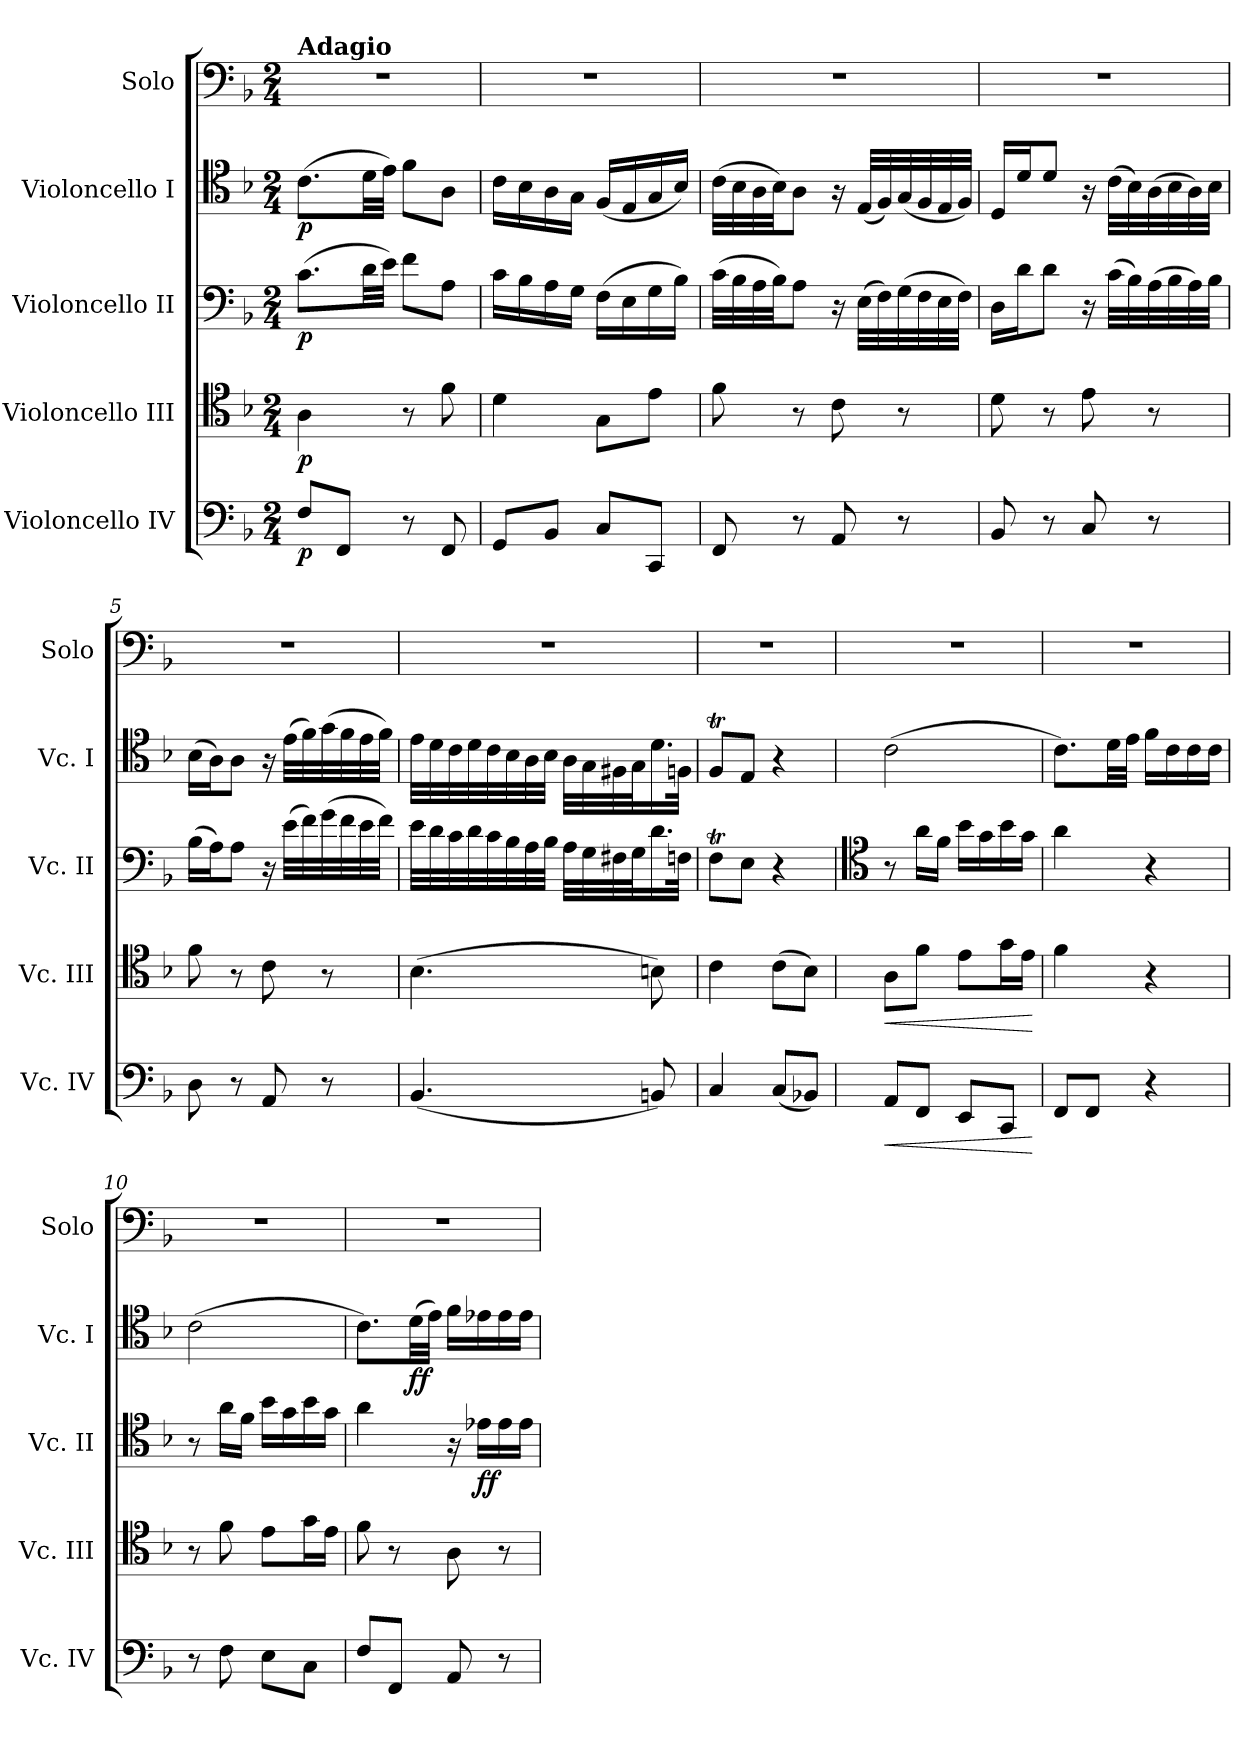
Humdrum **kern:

**kern	**dynam	**kern	**dynam	**kern	**dynam	**kern	**dynam	**kern
*part5	*part5	*part4	*part4	*part3	*part3	*part2	*part2	*part1
*staff5	*staff5	*staff4	*staff4	*staff3	*staff3	*staff2	*staff2	*staff1
*I"Violoncello IV	*	*I"Violoncello III	*	*I"Violoncello II	*	*I"Violoncello I	*	*I"Solo
*I'Vc. IV	*	*I'Vc. III	*	*I'Vc. II	*	*I'Vc. I	*	*I'Solo
*clefF4	*	*clefC4	*	*clefF4	*	*clefC4	*	*clefF4
*k[b-]	*	*k[b-]	*	*k[b-]	*	*k[b-]	*	*k[b-]
*M2/4	*	*M2/4	*	*M2/4	*	*M2/4	*	*M2/4
*MM35	*	*MM35	*	*MM35	*	*MM35	*	*MM35
=1	=1	=1	=1	=1	=1	=1	=1	=1
!	!	!	!	!	!	!	!	!LO:TX:a:B:t=Adagio
!	!LO:DY:b	!	!LO:DY:b	!	!LO:DY:b	!	!LO:DY:b	!
8F/L	p	4A\	p	(8.c\L	p	(8.c\L	p	2r
8FF/J	.	.	.	.	.	.	.	.
.	.	.	.	32d\LL	.	32d\LL	.	.
.	.	.	.	32e\JJJ)	.	32e\JJJ)	.	.
8r	.	8r	.	8f\L	.	8f\L	.	.
8FF/	.	8f\	.	8A\J	.	8A\J	.	.
=2	=2	=2	=2	=2	=2	=2	=2	=2
8GG/L	.	4d\	.	16c\LL	.	16c\LL	.	2r
.	.	.	.	16B-\	.	16B-\	.	.
8BB-/J	.	.	.	16A\	.	16A\	.	.
.	.	.	.	16G\JJ	.	16G\JJ	.	.
8C/L	.	8G\L	.	(16F\LL	.	(16F/LL	.	.
.	.	.	.	16E\	.	16E/	.	.
8CC/J	.	8e\J	.	16G\	.	16G/	.	.
.	.	.	.	16B-\JJ)	.	16B-/JJ)	.	.
=3	=3	=3	=3	=3	=3	=3	=3	=3
8FF/	.	8f\	.	(32c\LLL	.	(32c\LLL	.	2r
.	.	.	.	32B-\	.	32B-\	.	.
.	.	.	.	32A\	.	32A\	.	.
.	.	.	.	32B-\JJ)	.	32B-\JJ)	.	.
8r	.	8r	.	8A\J	.	8A\J	.	.
8AA/	.	8c\	.	16r	.	16r	.	.
.	.	.	.	(32E\LLL	.	(32E/LLL	.	.
.	.	.	.	32F\)	.	32F/)	.	.
8r	.	8r	.	(32G\	.	(32G/	.	.
.	.	.	.	32F\	.	32F/	.	.
.	.	.	.	32E\	.	32E/	.	.
.	.	.	.	32F\JJJ)	.	32F/JJJ)	.	.
=4	=4	=4	=4	=4	=4	=4	=4	=4
8BB-/	.	8d\	.	16D\LL	.	16D/LL	.	2r
.	.	.	.	16d\J	.	16d/J	.	.
8r	.	8r	.	8d\J	.	8d/J	.	.
8C/	.	8e\	.	16r	.	16r	.	.
.	.	.	.	(32c\LLL	.	(32c\LLL	.	.
.	.	.	.	32B-\)	.	32B-\)	.	.
8r	.	8r	.	(32A\	.	(32A\	.	.
.	.	.	.	32B-\	.	32B-\	.	.
.	.	.	.	32A\)	.	32A\)	.	.
.	.	.	.	32B-\JJJ	.	32B-\JJJ	.	.
!!LO:LB:g=z
=5	=5	=5	=5	=5	=5	=5	=5	=5
8D\	.	8f\	.	(16B-\LL	.	(16B-\LL	.	2r
.	.	.	.	16A\J)	.	16A\J)	.	.
8r	.	8r	.	8A\J	.	8A\J	.	.
8AA/	.	8c\	.	16r	.	16r	.	.
.	.	.	.	(32e\LLL	.	(32e\LLL	.	.
.	.	.	.	32f\)	.	32f\)	.	.
8r	.	8r	.	(32g\	.	(32g\	.	.
.	.	.	.	32f\	.	32f\	.	.
.	.	.	.	32e\	.	32e\	.	.
.	.	.	.	32f\JJJ)	.	32f\JJJ)	.	.
=6	=6	=6	=6	=6	=6	=6	=6	=6
(4.BB-/	.	(4.B-\	.	32e\LLL	.	32e\LLL	.	2r
.	.	.	.	32d\	.	32d\	.	.
.	.	.	.	32c\	.	32c\	.	.
.	.	.	.	32d\	.	32d\	.	.
.	.	.	.	32c\	.	32c\	.	.
.	.	.	.	32B-\	.	32B-\	.	.
.	.	.	.	32A\	.	32A\	.	.
.	.	.	.	32B-\JJJ	.	32B-\JJJ	.	.
.	.	.	.	32A\LLL	.	32A\LLL	.	.
.	.	.	.	32G\	.	32G\	.	.
.	.	.	.	32F#X\	.	32F#X\	.	.
.	.	.	.	32G\J	.	32G\J	.	.
8BBn/)	.	8Bn\)	.	16.d\	.	16.d\	.	.
.	.	.	.	32Fn\JJk	.	32Fn\JJk	.	.
=7	=7	=7	=7	=7	=7	=7	=7	=7
4C/	.	4c\	.	8FT\L	.	8FT/L	.	2r
.	.	.	.	8E\J	.	8E/J	.	.
(8C/L	.	(8c\L	.	4r	.	4r	.	.
8BB-X/J)	.	8B-\J)	.	.	.	.	.	.
!!LO:PB:g=z
=8	=8	=8	=8	=8	=8	=8	=8	=8
*	*	*	*	*clefC4	*	*	*	*
!	!LO:HP:b	!	!LO:HP:b	!	!	!	!	!
8AA/L	<	8A\L	<	8r	.	(2c\	.	2r
8FF/J	.	8f\J	.	16a\LL	.	.	.	.
.	.	.	.	16f\JJ	.	.	.	.
8EE/L	.	8e\L	.	16b-\LL	.	.	.	.
.	.	.	.	16g\	.	.	.	.
8CC/J	.	16g\L	.	16b-\	.	.	.	.
.	.	16e\JJ	.	16g\JJ	.	.	.	.
.	[	.	[	.	.	.	.	.
=9	=9	=9	=9	=9	=9	=9	=9	=9
8FF/L	.	4f\	.	4a\	.	8.c\L)	.	2r
8FF/J	.	.	.	.	.	.	.	.
.	.	.	.	.	.	32d\LL	.	.
.	.	.	.	.	.	32e\JJJ	.	.
4r	.	4r	.	4r	.	16f\LL	.	.
.	.	.	.	.	.	16c\	.	.
.	.	.	.	.	.	16c\	.	.
.	.	.	.	.	.	16c\JJ	.	.
=10	=10	=10	=10	=10	=10	=10	=10	=10
8r	.	8r	.	8r	.	(2c\	.	2r
8F\	.	8f\	.	16a\LL	.	.	.	.
.	.	.	.	16f\JJ	.	.	.	.
8E\L	.	8e\L	.	16b-\LL	.	.	.	.
.	.	.	.	16g\	.	.	.	.
8C\J	.	16g\L	.	16b-\	.	.	.	.
.	.	16e\JJ	.	16g\JJ	.	.	.	.
=11	=11	=11	=11	=11	=11	=11	=11	=11
8F/L	.	8f\	.	4a\	.	8.c\L)	.	2r
8FF/J	.	8r	.	.	.	.	.	.
!	!	!	!	!	!	!	!LO:DY:b	!
.	.	.	.	.	.	(32d\LL	ff	.
.	.	.	.	.	.	32e\JJJ)	.	.
8AA/	.	8A\	.	16r	.	16f\LL	.	.
!	!	!	!	!	!LO:DY:b	!	!	!
.	.	.	.	16e-X\LL	ff	16e-X\	.	.
8r	.	8r	.	16e-\	.	16e-\	.	.
.	.	.	.	16e-\JJ	.	16e-\JJ	.	.
=	=	=	=	=	=	=	=	=
*-	*-	*-	*-	*-	*-	*-	*-	*-
